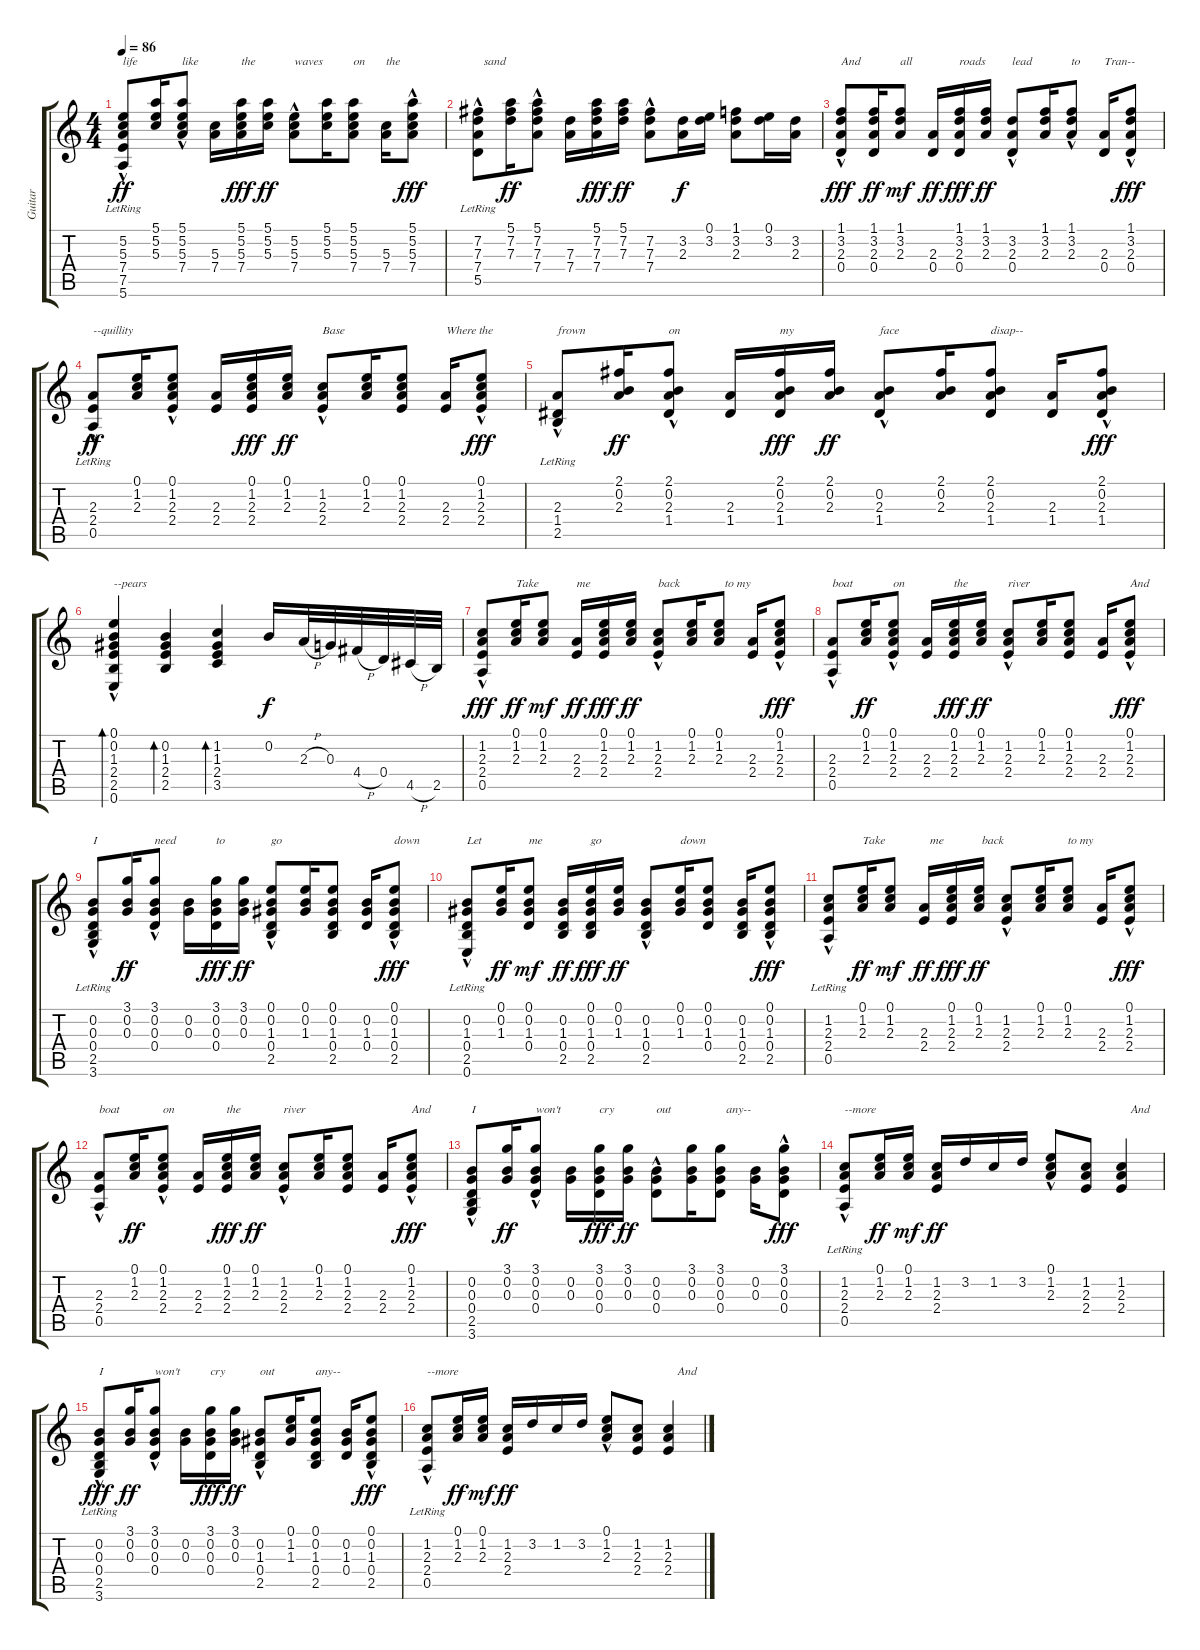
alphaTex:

\track ("Guitar" "Guitar") {instrument acousticguitarsteel}
\staff {score tabs}
\tuning (E4 B3 G3 D3 A2 E2) {hide}
\ts (4 4)
\tempo 86
\clef g2
\ks c
(5.2{hac} 5.3{hac} 7.4 7.5 5.6{lr}).8{txt "life" dy ff} (5.1 5.2 5.3).16 (5.1 5.2 5.3{hac} 7.4).8{txt "like"} (5.3 7.4).16 (5.1 5.2 5.3 7.4).16{txt "the" dy fff} (5.1 5.2 5.3).16{dy ff} (5.2{hac} 5.3{hac} 7.4).8{txt "waves"} (5.1 5.2 5.3).16 (5.1 5.2 5.3 7.4).8{txt "on"} (5.3 7.4).16{txt "the"} (5.1 5.2 5.3{hac} 7.4{hac}).8{dy fff} |
(7.2{hac} 7.3{hac} 7.4 5.5{lr}).8{txt "  sand"} (5.1 7.2 7.3).16{dy ff} (5.1 7.2 7.3 7.4{hac}).8 (7.3 7.4).16 (5.1 7.2 7.3 7.4).16{dy fff} (5.1 7.2 7.3).16{dy ff} (7.2{hac} 7.3{hac} 7.4).8 (3.2 2.3).16{dy f} (0.1 3.2).16 (1.1 3.2 2.3).8 (0.1 3.2).16 (3.2 2.3).16 |
(1.1 3.2{hac} 2.3{hac} 0.4).8{txt "And" dy fff} (1.1 3.2 2.3 0.4).16{dy ff} (1.1 3.2 2.3).8{txt "all" dy mf} (2.3 0.4).16{dy ff} (1.1 3.2 2.3 0.4).16{txt "roads" dy fff} (1.1 3.2 2.3).16{dy ff} (3.2{hac} 2.3{hac} 0.4).8{txt "lead"} (1.1 3.2 2.3).16 (1.1 3.2{hac} 2.3).8{txt "to"} (2.3 0.4).16{txt "Tran--"} (1.1 3.2 2.3{hac} 0.4{hac}).8{dy fff} |
(2.3{hac} 2.4{hac} 0.5{lr}).8{txt "--quillity" dy ff} (0.1 1.2 2.3).16 (0.1 1.2 2.3 2.4{hac}).8 (2.3 2.4).16 (0.1 1.2 2.3 2.4).16{dy fff} (0.1 1.2 2.3).16{dy ff} (1.2{hac} 2.3{hac} 2.4).8{txt "Base"} (0.1 1.2 2.3).16 (0.1 1.2 2.3 2.4).8 (2.3 2.4).16{txt "Where the"} (0.1 1.2 2.3{hac} 2.4{hac}).8{dy fff} |
(2.3{hac} 1.4{hac} 2.5{lr}).8{txt "frown"} (2.1 0.2 2.3).16{dy ff} (2.1 0.2 2.3{hac} 1.4).8{txt "on"} (2.3 1.4).16 (2.1 0.2 2.3 1.4).16{txt "my" dy fff} (2.1 0.2 2.3).16{dy ff} (0.2{hac} 2.3{hac} 1.4).8{txt "face"} (2.1 0.2 2.3).16 (2.1 0.2 2.3 1.4).8{txt "disap--"} (2.3 1.4).16 (2.1 0.2 2.3{hac} 1.4{hac}).8{dy fff} |
(0.1 0.2{hac} 1.3{hac} 2.4 2.5 0.6).4{bd 120 txt "--pears"} (0.2 1.3 2.4 2.5).4{bd 120} (1.2 1.3 2.4 3.5).4{bd 120} 0.2.16{dy f} 2.3{h}.32 0.3.32 4.4{h}.32 0.4.32 4.5{h}.32 2.5.32 |
(1.2{hac} 2.3{hac} 2.4 0.5).8{dy fff} (0.1 1.2 2.3).16{txt "Take" dy ff} (0.1 1.2 2.3).8{dy mf} (2.3 2.4).16{txt "me" dy ff} (0.1 1.2 2.3 2.4).16{dy fff} (0.1 1.2 2.3).16{dy ff} (1.2{hac} 2.3{hac} 2.4).8{txt "back"} (0.1 1.2 2.3).16 (0.1 1.2 2.3).8{txt "  to my"} (2.3 2.4).16 (0.1 1.2 2.3{hac} 2.4{hac}).8{dy fff} |
(2.3{hac} 2.4{hac} 0.5).8{txt "boat"} (0.1 1.2 2.3).16{dy ff} (0.1 1.2 2.3 2.4{hac}).8{txt "on"} (2.3 2.4).16 (0.1 1.2 2.3 2.4).16{txt "the" dy fff} (0.1 1.2 2.3).16{dy ff} (1.2{hac} 2.3{hac} 2.4).8{txt "river"} (0.1 1.2 2.3).16 (0.1 1.2 2.3 2.4).8 (2.3 2.4).16 (0.1 1.2 2.3{hac} 2.4{hac}).8{txt "And" dy fff} |
(0.2{hac} 0.3{hac} 0.4 2.5 3.6{lr}).8{txt "I"} (3.1 0.2 0.3).16{dy ff} (3.1 0.2 0.3{hac} 0.4).8{txt "need"} (0.2 0.3).16 (3.1 0.2 0.3 0.4).16{txt "to" dy fff} (3.1 0.2 0.3).16{dy ff} (0.1 0.2{hac} 1.3{hac} 0.4 2.5).8{txt "go"} (0.1 0.2 1.3).16 (0.1 0.2 1.3 0.4 2.5).8 (0.2 1.3 0.4).16 (0.1 0.2 1.3{hac} 0.4{hac} 2.5).8{txt "down" dy fff} |
(0.2{hac} 1.3 0.4{hac} 2.5 0.6{lr}).8{txt "Let"} (0.1 0.2 1.3).16{dy ff} (0.1 0.2 1.3 0.4).8{txt "me" dy mf} (0.2 1.3 0.4 2.5).16{dy ff} (0.1 0.2 1.3 0.4 2.5).16{txt "go" dy fff} (0.1 0.2 1.3).16{dy ff} (0.2{hac} 1.3{hac} 0.4 2.5).8 (0.1 0.2 1.3).16{txt "down"} (0.1 0.2 1.3 0.4).8 (0.2 1.3 0.4 2.5).16 (0.1 0.2 1.3{hac} 0.4{hac} 2.5).8{dy fff} |
(1.2{hac} 2.3{hac} 2.4 0.5{lr}).8 (0.1 1.2 2.3).16{txt "Take" dy ff} (0.1 1.2 2.3).8{dy mf} (2.3 2.4).16{txt "  me" dy ff} (0.1 1.2 2.3 2.4).16{dy fff} (0.1 1.2 2.3).16{txt " back" dy ff} (1.2{hac} 2.3{hac} 2.4).8 (0.1 1.2 2.3).16 (0.1 1.2 2.3).8{txt "to my"} (2.3 2.4).16 (0.1 1.2 2.3{hac} 2.4{hac}).8{dy fff} |
(2.3{hac} 2.4{hac} 0.5).8{txt "boat"} (0.1 1.2 2.3).16{dy ff} (0.1 1.2 2.3 2.4{hac}).8{txt "on"} (2.3 2.4).16 (0.1 1.2 2.3 2.4).16{txt "the" dy fff} (0.1 1.2 2.3).16{dy ff} (1.2{hac} 2.3{hac} 2.4).8{txt "river"} (0.1 1.2 2.3).16 (0.1 1.2 2.3 2.4).8 (2.3 2.4).16 (0.1 1.2 2.3{hac} 2.4{hac}).8{txt "And" dy fff} |
(0.2{hac} 0.3{hac} 0.4 2.5 3.6).8{txt "I"} (3.1 0.2 0.3).16{dy ff} (3.1 0.2 0.3{hac} 0.4).8{txt "won't"} (0.2 0.3).16 (3.1 0.2 0.3 0.4).16{txt "cry" dy fff} (3.1 0.2 0.3).16{dy ff} (0.2{hac} 0.3{hac} 0.4).8{txt "out"} (3.1 0.2 0.3).16 (3.1 0.2 0.3 0.4).8{txt "  any--"} (0.2 0.3).16 (3.1 0.2 0.3{hac} 0.4{hac}).8{dy fff} |
(1.2{hac} 2.3{hac} 2.4 0.5{lr}).8{txt "--more"} (0.1 1.2 2.3).16{dy ff} (0.1 1.2 2.3).16{dy mf} (1.2 2.3 2.4).16{dy ff} 3.2.16 1.2.16 3.2.16 (0.1{hac} 1.2{hac} 2.3).8 (1.2 2.3 2.4).8 (1.2 2.3 2.4).4{txt "   And"} |
(0.2{hac} 0.3{hac} 0.4 2.5 3.6{lr}).8{txt "I" dy fff} (3.1 0.2 0.3).16{dy ff} (3.1 0.2 0.3{hac} 0.4).8{txt "won't"} (0.2 0.3).16 (3.1 0.2 0.3 0.4).16{txt "cry" dy fff} (3.1 0.2 0.3).16{dy ff} (0.2{hac} 1.3{hac} 0.4 2.5).8{txt "out"} (0.1 1.2 1.3).16 (0.1 0.2 1.3 0.4 2.5).8{txt "any--"} (0.2 1.3 0.4).16 (0.1 0.2 1.3{hac} 0.4{hac} 2.5).8{dy fff} |
(1.2{hac} 2.3{hac} 2.4 0.5{lr}).8{txt "--more"} (0.1 1.2 2.3).16{dy ff} (0.1 1.2 2.3).16{dy mf} (1.2 2.3 2.4).16{dy ff} 3.2.16 1.2.16 3.2.16 (0.1{hac} 1.2{hac} 2.3).8 (1.2 2.3 2.4).8 (1.2 2.3 2.4).4{txt "   And"}
